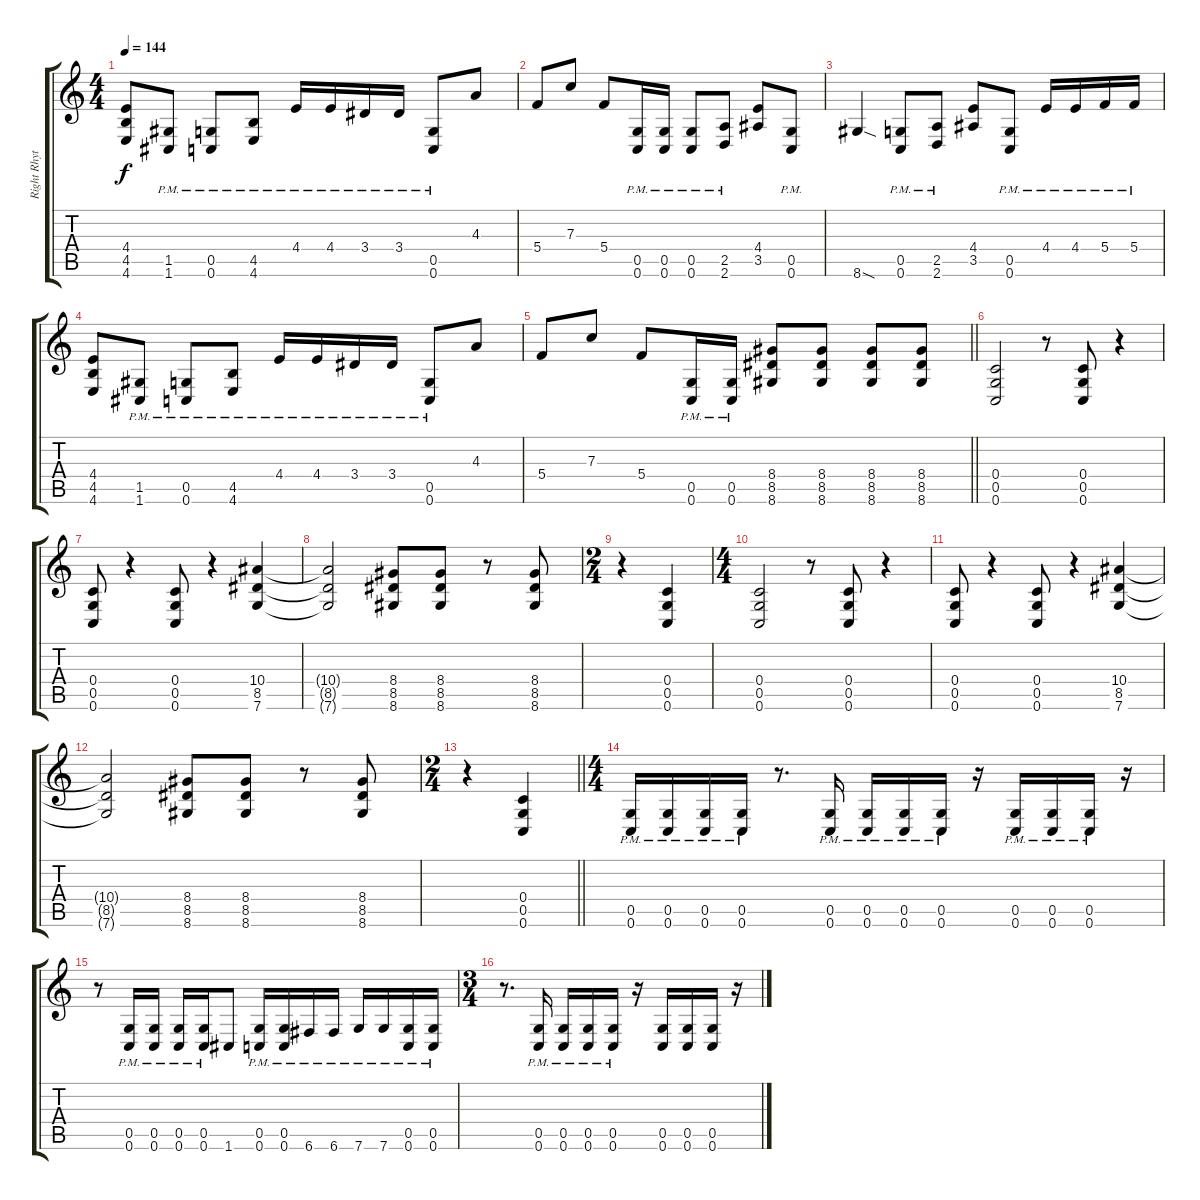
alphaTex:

\track ("Right Rhythm" "Right Rhyt") {instrument distortionguitar}
\staff {score tabs}
\tuning (D4 A3 F3 C3 G2 C2) {hide}
\ts (4 4)
\tempo 144
\clef g2
\ks c
(4.4 4.5 4.6).8{dy f} (1.5{pm} 1.6{pm}).8 (0.5{pm} 0.6{pm}).8 (4.5{pm} 4.6{pm}).8 4.4{pm}.16 4.4{pm}.16 3.4{pm}.16 3.4{pm}.16 (0.5{pm} 0.6{pm}).8 4.3.8 |
5.4.8 7.3.8 5.4.8 (0.5{pm} 0.6{pm}).16 (0.5{pm} 0.6{pm}).16 (0.5{pm} 0.6{pm}).8 (2.5{pm} 2.6{pm}).8 (4.4 3.5).8 (0.5{pm} 0.6{pm}).8 |
8.6{sod}.4 (0.5{pm} 0.6{pm}).8 (2.5{pm} 2.6{pm}).8 (4.4 3.5).8 (0.5{pm} 0.6{pm}).8 4.4{pm}.16 4.4{pm}.16 5.4{pm}.16 5.4{pm}.16 |
(4.4 4.5 4.6).8 (1.5{pm} 1.6{pm}).8 (0.5{pm} 0.6{pm}).8 (4.5{pm} 4.6{pm}).8 4.4{pm}.16 4.4{pm}.16 3.4{pm}.16 3.4{pm}.16 (0.5{pm} 0.6{pm}).8 4.3.8 |
\barLineRight lightlight
5.4.8 7.3.8 5.4.8 (0.5{pm} 0.6{pm}).16 (0.5{pm} 0.6{pm}).16 (8.4 8.5 8.6).8 (8.4 8.5 8.6).8 (8.4 8.5 8.6).8 (8.4 8.5 8.6).8 |
\section ("" "")
(0.4 0.5 0.6).2 r.8 (0.4 0.5 0.6).8 r.4 |
(0.4 0.5 0.6).8 r.4 (0.4 0.5 0.6).8 r.4 (10.4 8.5 7.6).4 |
(10.4{t} 8.5{t} 7.6{t}).2 (8.4 8.5 8.6).8 (8.4 8.5 8.6).8 r.8 (8.4 8.5 8.6).8 |
\ts (2 4)
r.4 (0.4 0.5 0.6).4 |
\ts (4 4)
(0.4 0.5 0.6).2 r.8 (0.4 0.5 0.6).8 r.4 |
(0.4 0.5 0.6).8 r.4 (0.4 0.5 0.6).8 r.4 (10.4 8.5 7.6).4 |
(10.4{t} 8.5{t} 7.6{t}).2 (8.4 8.5 8.6).8 (8.4 8.5 8.6).8 r.8 (8.4 8.5 8.6).8 |
\ts (2 4)
\barLineRight lightlight
r.4 (0.4 0.5 0.6).4 |
\ts (4 4)
\section ("" "")
(0.5{pm} 0.6{pm}).16 (0.5{pm} 0.6{pm}).16 (0.5{pm} 0.6{pm}).16 (0.5{pm} 0.6{pm}).16 r.8{d} (0.5{pm} 0.6{pm}).16 (0.5{pm} 0.6{pm}).16 (0.5{pm} 0.6{pm}).16 (0.5{pm} 0.6{pm}).16 r.16 (0.5{pm} 0.6{pm}).16 (0.5{pm} 0.6{pm}).16 (0.5{pm} 0.6{pm}).16 r.16 |
r.8 (0.5{pm} 0.6{pm}).16 (0.5{pm} 0.6{pm}).16 (0.5{pm} 0.6{pm}).16 (0.5{pm} 0.6{pm}).16 1.6.8 (0.5{pm} 0.6{pm}).16 (0.5{pm} 0.6{pm}).16 6.6{pm}.16 6.6{pm}.16 7.6{pm}.16 7.6{pm}.16 (0.5{pm} 0.6{pm}).16 (0.5{pm} 0.6{pm}).16 |
\ts (3 4)
r.8{d} (0.5{pm} 0.6{pm}).16 (0.5{pm} 0.6{pm}).16 (0.5{pm} 0.6{pm}).16 (0.5{pm} 0.6{pm}).16 r.16 (0.5 0.6).16 (0.5 0.6).16 (0.5 0.6).16 r.16
